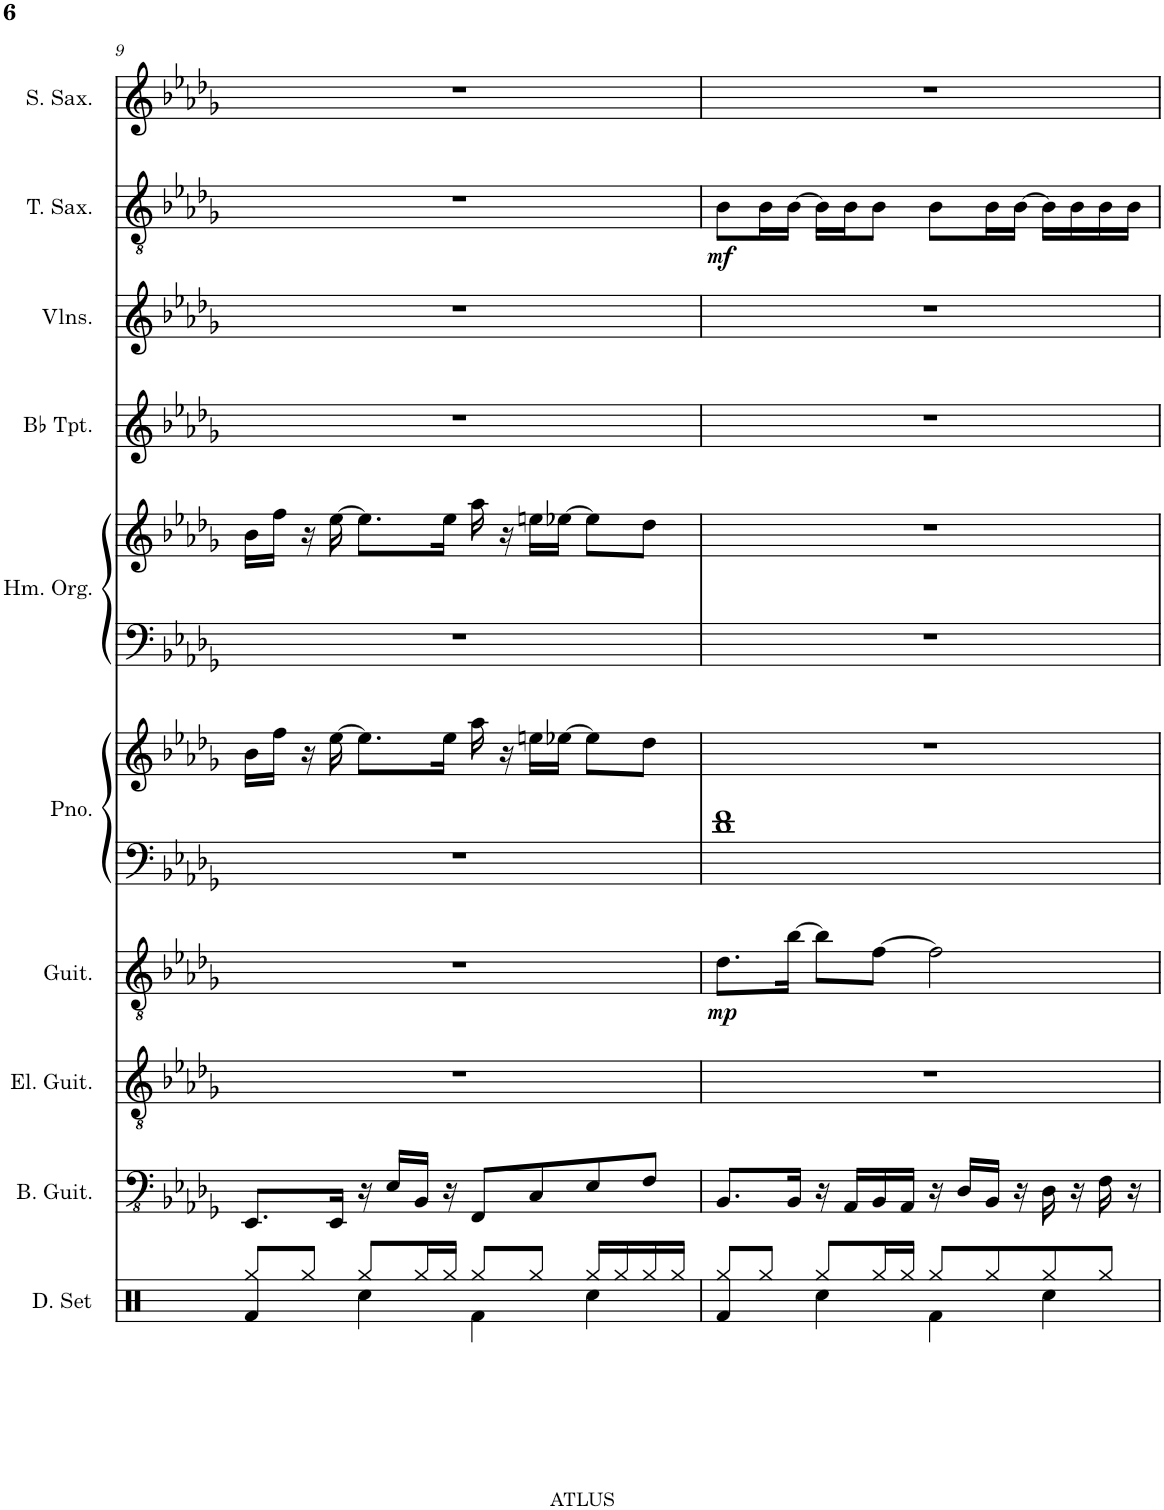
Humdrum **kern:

**kern	**kern	**kern	**kern	**dynam	**kern	**kern	**kern	**kern	**kern	**kern	**kern	**dynam	**kern
*part10	*part9	*part8	*part7	*part7	*part6	*part6	*part5	*part5	*part4	*part3	*part2	*part2	*part1
*staff12	*staff11	*staff10	*staff9	*staff9	*staff8	*staff7	*staff6	*staff5	*staff4	*staff3	*staff2	*staff2	*staff1
*I"Drumset	*I"Bass Guitar	*I"Electric Guitar	*I"Acoustic Guitar	*	*I"Piano	*	*I"Hammond Organ	*	*I"Bb Trumpet	*I"Violins	*I"Tenor Saxophone	*	*I"Soprano Saxophone
*I'D. Set	*I'B. Guit.	*I'El. Guit.	*I'Guit.	*	*I'Pno.	*	*I'Hm. Org.	*	*I'Bb Tpt.	*I'Vlns.	*I'T. Sax.	*	*I'S. Sax.
!!LO:PB:g=z
*clefX	*clefFv4	*clefGv2	*clefGv2	*	*clefF4	*clefG2	*clefF4	*clefG2	*clefG2	*clefG2	*clefGv2	*	*clefG2
*	*	*	*	*	*	*	*	*	*Trd1c2	*	*Trd8c14	*	*Trd1c2
*k[]	*k[b-e-a-d-g-]	*k[b-e-a-d-g-]	*k[b-e-a-d-g-]	*	*k[b-e-a-d-g-]	*k[b-e-a-d-g-]	*k[b-e-a-d-g-]	*k[b-e-a-d-g-]	*k[b-e-a-d-g-]	*k[b-e-a-d-g-]	*k[b-e-a-d-g-]	*	*k[b-e-a-d-g-]
*M4/4	*M4/4	*M4/4	*M4/4	*	*M4/4	*M4/4	*M4/4	*M4/4	*M4/4	*M4/4	*M4/4	*	*M4/4
=9	=9	=9	=9	=9	=9	=9	=9	=9	=9	=9	=9	=9	=9
*^	*	*	*	*	*	*	*	*	*	*	*	*	*
4Rf/	8Rgg/L	8.EEE-/L	1r	1r	.	1r	16b-\LL	1r	16b-\LL	1r	1r	1r	.	1r
.	.	.	.	.	.	.	16ff\JJ	.	16ff\JJ	.	.	.	.	.
.	8Rgg/J	.	.	.	.	.	16r	.	16r	.	.	.	.	.
.	.	16EEE-/Jk	.	.	.	.	[16ee-\	.	[16ee-\	.	.	.	.	.
8Rgg/L	4Rcc\	16r	.	.	.	.	8.ee-\L]	.	8.ee-\L]	.	.	.	.	.
.	.	16EE-/LL	.	.	.	.	.	.	.	.	.	.	.	.
16Rgg/L	.	16BBB-/JJ	.	.	.	.	.	.	.	.	.	.	.	.
16Rgg/JJ	.	16r	.	.	.	.	16ee-\Jk	.	16ee-\Jk	.	.	.	.	.
8Rgg/L	4Rf\	8FFF/L	.	.	.	.	16aa-\	.	16aa-\	.	.	.	.	.
.	.	.	.	.	.	.	16r	.	16r	.	.	.	.	.
8Rgg/J	.	8CC/	.	.	.	.	16een\LL	.	16een\LL	.	.	.	.	.
.	.	.	.	.	.	.	[16ee-X\JJ	.	[16ee-X\JJ	.	.	.	.	.
16Rgg/LL	4Rcc\	8EE-/	.	.	.	.	8ee-\L]	.	8ee-\L]	.	.	.	.	.
16Rgg/	.	.	.	.	.	.	.	.	.	.	.	.	.	.
16Rgg/	.	8FF/J	.	.	.	.	8dd-\J	.	8dd-\J	.	.	.	.	.
16Rgg/JJ	.	.	.	.	.	.	.	.	.	.	.	.	.	.
=10	=10	=10	=10	=10	=10	=10	=10	=10	=10	=10	=10	=10	=10	=10
!	!	!	!	!	!LO:DY:b	!	!	!	!	!	!	!	!LO:DY:b	!
4Rf/	8Rgg/L	8.BBB-/L	1r	8.d-\L	mp	1d- 1f	1r	1r	1r	1r	1r	8B-\L	mf	1r
.	8Rgg/J	.	.	.	.	.	.	.	.	.	.	16B-\L	.	.
.	.	16BBB-/Jk	.	[16b-\Jk	.	.	.	.	.	.	.	[16B-\JJ	.	.
8Rgg/L	4Rcc\	16r	.	8b-\L]	.	.	.	.	.	.	.	16B-\LL]	.	.
.	.	16AAA-/LL	.	.	.	.	.	.	.	.	.	16B-\J	.	.
16Rgg/L	.	16BBB-/	.	[8f\J	.	.	.	.	.	.	.	8B-\J	.	.
16Rgg/JJ	.	16AAA-/JJ	.	.	.	.	.	.	.	.	.	.	.	.
8Rgg/L	4Rf\	16r	.	2f\]	.	.	.	.	.	.	.	8B-\L	.	.
.	.	16DD-/LL	.	.	.	.	.	.	.	.	.	.	.	.
8Rgg/	.	16BBB-/JJ	.	.	.	.	.	.	.	.	.	16B-\L	.	.
.	.	16r	.	.	.	.	.	.	.	.	.	[16B-\JJ	.	.
8Rgg/	4Rcc\	16DD-\	.	.	.	.	.	.	.	.	.	16B-\LL]	.	.
.	.	16r	.	.	.	.	.	.	.	.	.	16B-\	.	.
8Rgg/J	.	16FF\	.	.	.	.	.	.	.	.	.	16B-\	.	.
.	.	16r	.	.	.	.	.	.	.	.	.	16B-\JJ	.	.
*v	*v	*	*	*	*	*	*	*	*	*	*	*	*	*
=	=	=	=	=	=	=	=	=	=	=	=	=	=
*-	*-	*-	*-	*-	*-	*-	*-	*-	*-	*-	*-	*-	*-
